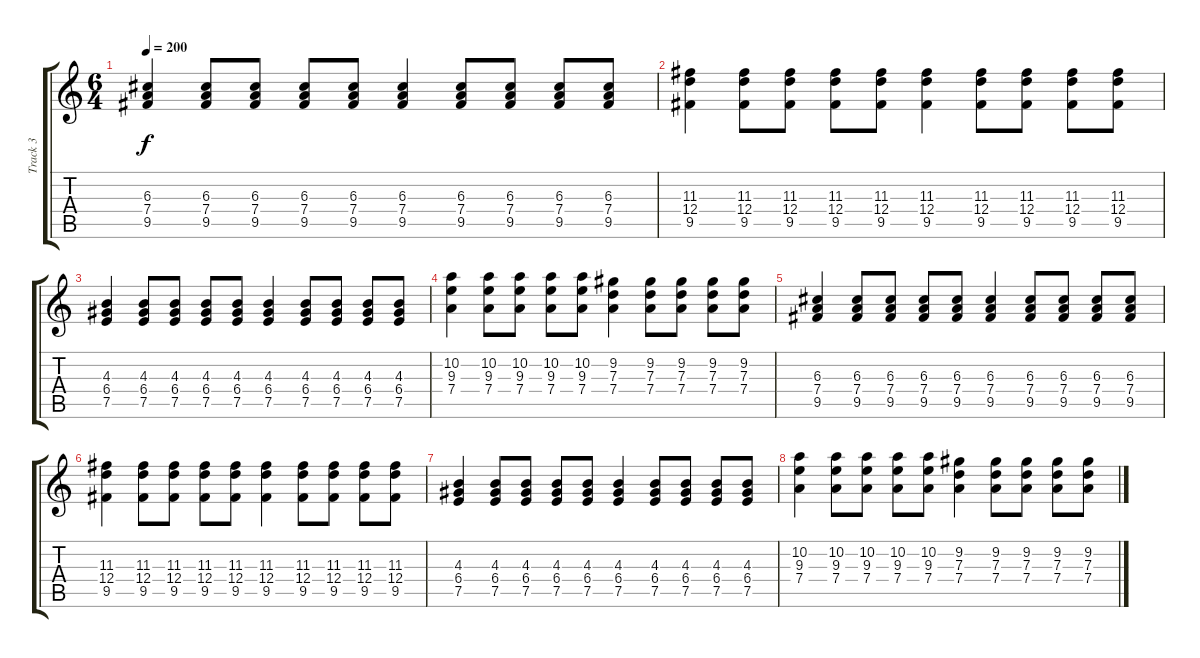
\track ("Track 3" "Track 3") {instrument acousticguitarsteel}
\staff {score tabs}
\tuning (E4 B3 G3 D3 A2 E2) {hide}
\ts (6 4)
\tempo 200
\clef g2
\ks c
(6.3 7.4 9.5).4{dy f} (6.3 7.4 9.5).8 (6.3 7.4 9.5).8 (6.3 7.4 9.5).8 (6.3 7.4 9.5).8 (6.3 7.4 9.5).4 (6.3 7.4 9.5).8 (6.3 7.4 9.5).8 (6.3 7.4 9.5).8 (6.3 7.4 9.5).8 |
(11.3 12.4 9.5).4 (11.3 12.4 9.5).8 (11.3 12.4 9.5).8 (11.3 12.4 9.5).8 (11.3 12.4 9.5).8 (11.3 12.4 9.5).4 (11.3 12.4 9.5).8 (11.3 12.4 9.5).8 (11.3 12.4 9.5).8 (11.3 12.4 9.5).8 |
(4.3 6.4 7.5).4 (4.3 6.4 7.5).8 (4.3 6.4 7.5).8 (4.3 6.4 7.5).8 (4.3 6.4 7.5).8 (4.3 6.4 7.5).4 (4.3 6.4 7.5).8 (4.3 6.4 7.5).8 (4.3 6.4 7.5).8 (4.3 6.4 7.5).8 |
(10.2 9.3 7.4).4 (10.2 9.3 7.4).8 (10.2 9.3 7.4).8 (10.2 9.3 7.4).8 (10.2 9.3 7.4).8 (9.2 7.3 7.4).4 (9.2 7.3 7.4).8 (9.2 7.3 7.4).8 (9.2 7.3 7.4).8 (9.2 7.3 7.4).8 |
(6.3 7.4 9.5).4 (6.3 7.4 9.5).8 (6.3 7.4 9.5).8 (6.3 7.4 9.5).8 (6.3 7.4 9.5).8 (6.3 7.4 9.5).4 (6.3 7.4 9.5).8 (6.3 7.4 9.5).8 (6.3 7.4 9.5).8 (6.3 7.4 9.5).8 |
(11.3 12.4 9.5).4 (11.3 12.4 9.5).8 (11.3 12.4 9.5).8 (11.3 12.4 9.5).8 (11.3 12.4 9.5).8 (11.3 12.4 9.5).4 (11.3 12.4 9.5).8 (11.3 12.4 9.5).8 (11.3 12.4 9.5).8 (11.3 12.4 9.5).8 |
(4.3 6.4 7.5).4 (4.3 6.4 7.5).8 (4.3 6.4 7.5).8 (4.3 6.4 7.5).8 (4.3 6.4 7.5).8 (4.3 6.4 7.5).4 (4.3 6.4 7.5).8 (4.3 6.4 7.5).8 (4.3 6.4 7.5).8 (4.3 6.4 7.5).8 |
(10.2 9.3 7.4).4 (10.2 9.3 7.4).8 (10.2 9.3 7.4).8 (10.2 9.3 7.4).8 (10.2 9.3 7.4).8 (9.2 7.3 7.4).4 (9.2 7.3 7.4).8 (9.2 7.3 7.4).8 (9.2 7.3 7.4).8 (9.2 7.3 7.4).8
